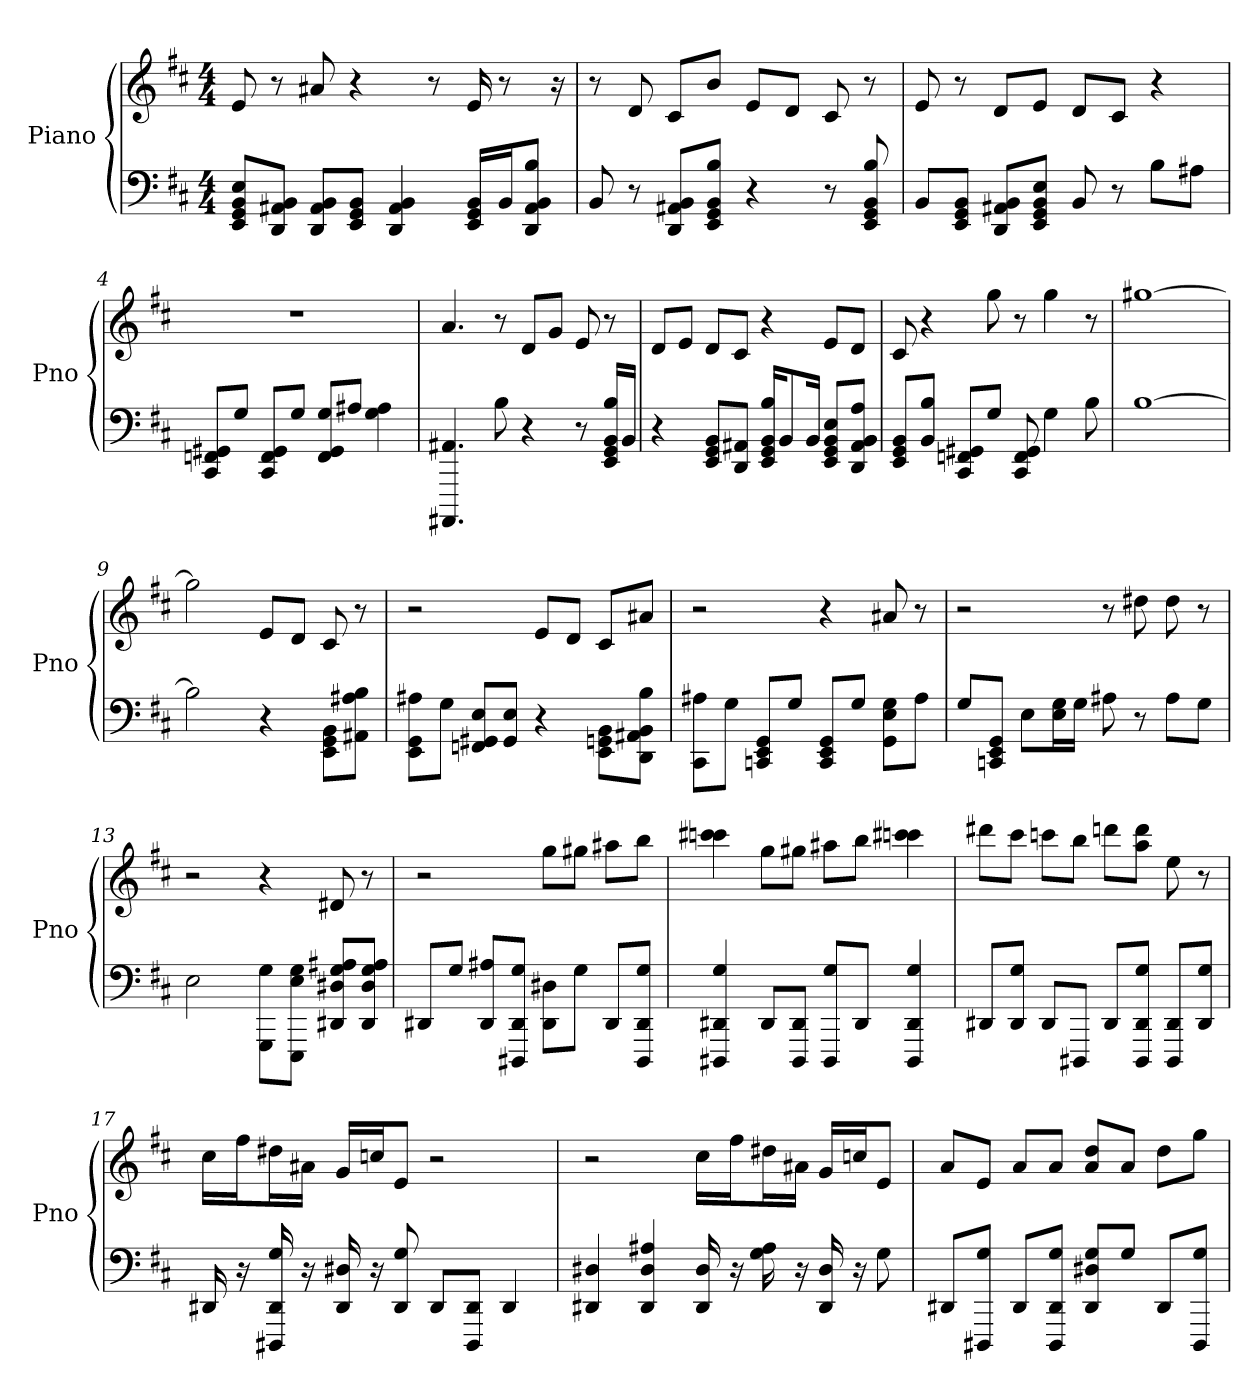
**kern	**kern
*part1	*part1
*staff2	*staff1
*I"Piano	*
*I'Pno	*
*clefF4	*clefG2
*k[f#c#]	*k[f#c#]
*D:	*D:
*M4/4	*M4/4
*MM128	*MM128
=1	=1
8GG/ 8EE/ 8BB/ 8E/L	8e
8DD/ 8AA#/ 8BB/J	8r
8DD/ 8AA#/ 8BB/L	8a#
8BB/ 8GG/ 8EE/J	4r
4DD 4AA# 4BB	.
.	8r
16GG/ 16EE/ 16BB/LL	16e
16BB/J	8r
8DD/ 8AA#/ 8B/ 8BB/J	.
.	16r
=2	=2
8BB	8r
8r	8d
8AA#/ 8BB/ 8DD/L	8c#/L
8BB/ 8GG/ 8B/ 8EE/J	8b/J
4r	8e/L
.	8d/J
8r	8c#
8BB 8B 8GG 8EE	8r
=3	=3
8BB/L	8e
8BB/ 8GG/ 8EE/J	8r
8DD/ 8BB/ 8AA#/L	8d/L
8GG/ 8BB/ 8E/ 8EE/J	8e/J
8BB	8d/L
8r	8c#/J
8B\L	4r
8A#\J	.
=4	=4
8CC#/ 8FF/ 8GG#/L	1r
8G/J	.
8CC#/ 8FF/ 8GG#/L	.
8G/J	.
8FF/ 8G/ 8GG#/L	.
8A#/J	.
4A# 4G	.
=5	=5
4.AAAA# 4.AA#	4.a
8B	8r
4r	8d/L
.	8g/J
8r	8e
16GG/ 16EE/ 16BB/ 16B/LL	8r
16BB/JJ	.
=6	=6
4r	8d/L
.	8e/J
8GG/ 8BB/ 8EE/L	8d/L
8AA#/ 8DD/J	8c#/J
16GG/ 16BB/ 16EE/ 16B/KL	4r
8BB/	.
16BB/Jk	.
8E/ 8GG/ 8EE/ 8BB/L	8e/L
8AA#/ 8A/ 8BB/ 8DD/J	8d/J
=7	=7
8EE/ 8GG/ 8BB/L	8c#
8B/ 8BB/J	4r
8CC#/ 8GG#/ 8FF/L	.
8G/J	8gg
8GG# 8CC# 8FF	8r
4G	4gg
8B	8r
=8	=8
[1B	[1gg#
=9	=9
2B]	2gg#]
4r	8e/L
.	8d/J
8BB\ 8EE\ 8GG\L	8c#
8AA#\ 8B\ 8A#\J	8r
=10	=10
8A#\ 8EE\ 8GG\L	2r
8G\J	.
8FF/ 8GG#/ 8E/L	.
8GG#/ 8E/J	.
4r	8e/L
.	8d/J
8BB\ 8EE\ 8GG\L	8c#/L
8DD\ 8BB\ 8AA#\ 8B\J	8a#/J
=11	=11
8A#\ 8CC#\L	2r
8G\J	.
8GG/ 8CC/ 8EE/L	.
8G/J	.
8GG/ 8CC/ 8EE/L	4r
8G/J	.
8GG\ 8E\ 8G\L	8a#
8A#\J	8r
=12	=12
8G/L	2r
8EE/ 8GG/ 8CC/J	.
8E\L	.
16G\ 16E\L	.
16G\JJ	.
8A#	8r
8r	8dd#
8A#\L	8dd#
8G\J	8r
=13	=13
2E	2r
8G\ 8GGG\L	4r
8EEE\ 8E\ 8G\J	.
8A#/ 8DD#/ 8G/ 8D#/L	8d#
8D#/ 8A#/ 8G/ 8DD#/J	8r
=14	=14
8DD#/L	2r
8G/J	.
8A#/ 8DD#/L	.
8DD#/ 8G/ 8DDD#/J	.
8D#\ 8DD#\L	8gg\L
8G\J	8gg#\J
8DD#/L	8aa#\L
8DD#/ 8G/ 8DDD#/J	8bb\J
=15	=15
4DDD# 4G 4DD#	4ccc 4ccc#
8DD#/L	8gg\L
8DD#/ 8DDD#/J	8gg#\J
8DDD#/ 8G/L	8aa#\L
8DD#/J	8bb\J
4DDD# 4G 4DD#	4ccc 4ccc#
=16	=16
8DD#/L	8ddd#\L
8DD#/ 8G/J	8ccc#\J
8DD#/L	8ccc\L
8DDD#/J	8bb\J
8DD#/L	8ddd\L
8DDD#/ 8G/ 8DD#/J	8aa\ 8ddd\J
8DDD#/ 8DD#/L	8ee
8G/ 8DD#/J	8r
=17	=17
16DD#	16cc#\LL
16r	16ff#\J
16DDD# 16DD# 16G	16dd#\L
16r	16a#\JJ
16D# 16DD#	16g/LL
16r	16cc/J
8DD# 8G	8e/J
8DD#/L	2r
8DDD#/ 8DD#/J	.
4DD#	.
=18	=18
4D# 4DD#	2r
4A# 4DD# 4D#	.
16DD# 16D#	16cc#\LL
16r	16ff#\J
16A# 16G	16dd#\L
16r	16a#\JJ
16DD# 16D#	16g/LL
16r	16cc/J
8G	8e/J
=19	=19
8DD#/L	8a/L
8DDD#/ 8G/J	8e/J
8DD#/L	8a/L
8DD#/ 8DDD#/ 8G/J	8a/J
8DD#/ 8G/ 8D#/L	8a/ 8dd/L
8G/J	8a/J
8DD#/L	8dd\L
8DDD#/ 8G/J	8gg\J
=	=
*-	*-
